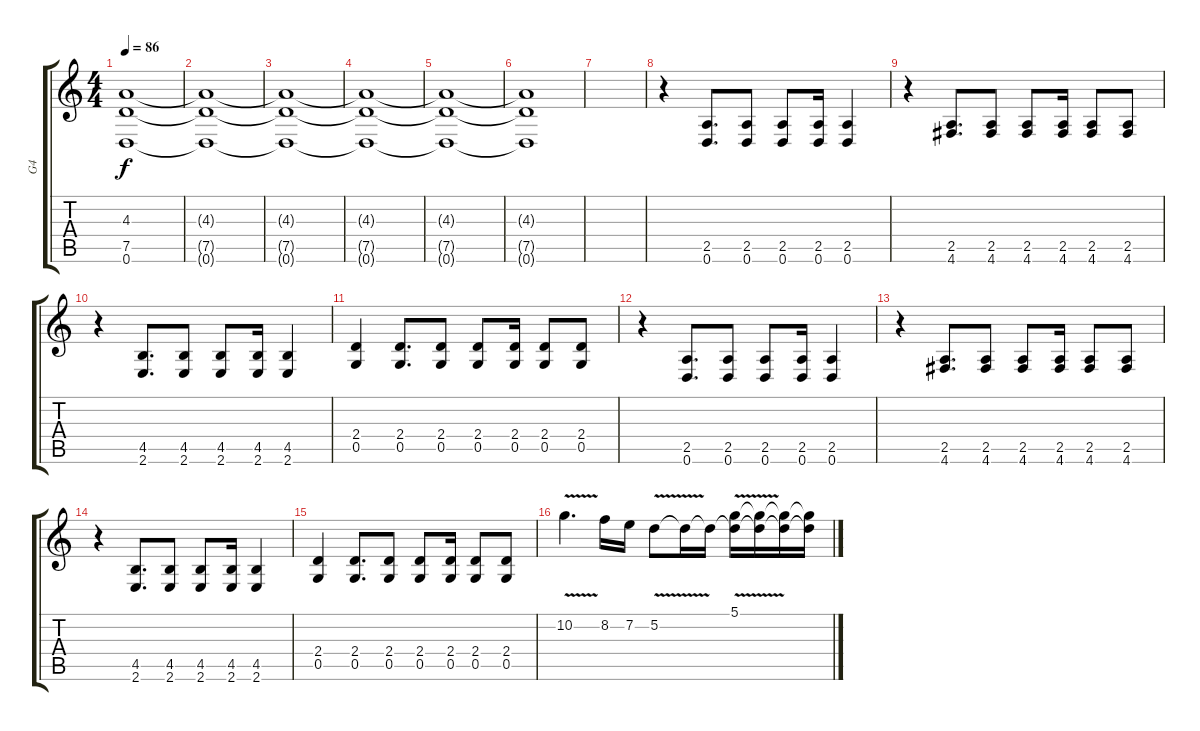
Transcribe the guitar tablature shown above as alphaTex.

\track ("G4" "G4") {instrument distortionguitar}
\staff {score tabs}
\tuning (D4 A3 F3 C3 G2 D2) {hide}
\ts (4 4)
\tempo 86
\clef g2
\ks c
(4.3 7.5{t} 0.6{t}).1{dy f} |
(4.3{t} 7.5{t} 0.6{t}).1 |
(4.3{t} 7.5{t} 0.6{t}).1{volume 0} |
(4.3{t} 7.5{t} 0.6{t}).1 |
(4.3{t} 7.5{t} 0.6{t}).1 |
(4.3{t} 7.5{t} 0.6{t}).1 |
|
r.4{volume 15 instrument distortionguitar} (2.5 0.6).8{d} (2.5 0.6).8 (2.5 0.6).8 (2.5 0.6).16 (2.5 0.6).4 |
r.4 (2.5 4.6).8{d} (2.5 4.6).8 (2.5 4.6).8 (2.5 4.6).16 (2.5 4.6).8 (2.5 4.6).8 |
r.4 (4.5 2.6).8{d} (4.5 2.6).8 (4.5 2.6).8 (4.5 2.6).16 (4.5 2.6).4 |
(2.4 0.5).4 (2.4 0.5).8{d} (2.4 0.5).8 (2.4 0.5).8 (2.4 0.5).16 (2.4 0.5).8 (2.4 0.5).8 |
r.4 (2.5 0.6).8{d} (2.5 0.6).8 (2.5 0.6).8 (2.5 0.6).16 (2.5 0.6).4 |
r.4 (2.5 4.6).8{d} (2.5 4.6).8 (2.5 4.6).8 (2.5 4.6).16 (2.5 4.6).8 (2.5 4.6).8 |
r.4 (4.5 2.6).8{d} (4.5 2.6).8 (4.5 2.6).8 (4.5 2.6).16 (4.5 2.6).4 |
(2.4 0.5).4 (2.4 0.5).8{d} (2.4 0.5).8 (2.4 0.5).8 (2.4 0.5).16 (2.4 0.5).8 (2.4 0.5).8 |
10.2{v}.4{d} 8.2.16 7.2.16 5.2{v}.8 5.2{t}.16 5.2{t}.16 (5.1{v} 5.2{t}).16 (5.1{t} 5.2{t}).16 (5.1{t} 5.2{t}).16 (5.1{t} 5.2{t}).16
